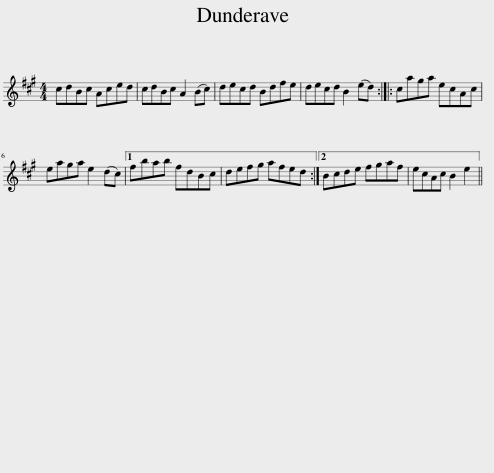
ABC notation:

X:1
L:1/8
M:4/4
I:linebreak $
K:A
V:1 treble
V:1
 cdBc Aced | cdBc A2 (Bc) | decd Bdfe | decd B2 (ed) :: caga ecAc |$ %5
 eaga e2 (dc) |1 fbab fdBc | defg afed :|2 Bcde fgaf | ecAc B2 e2 || %10
